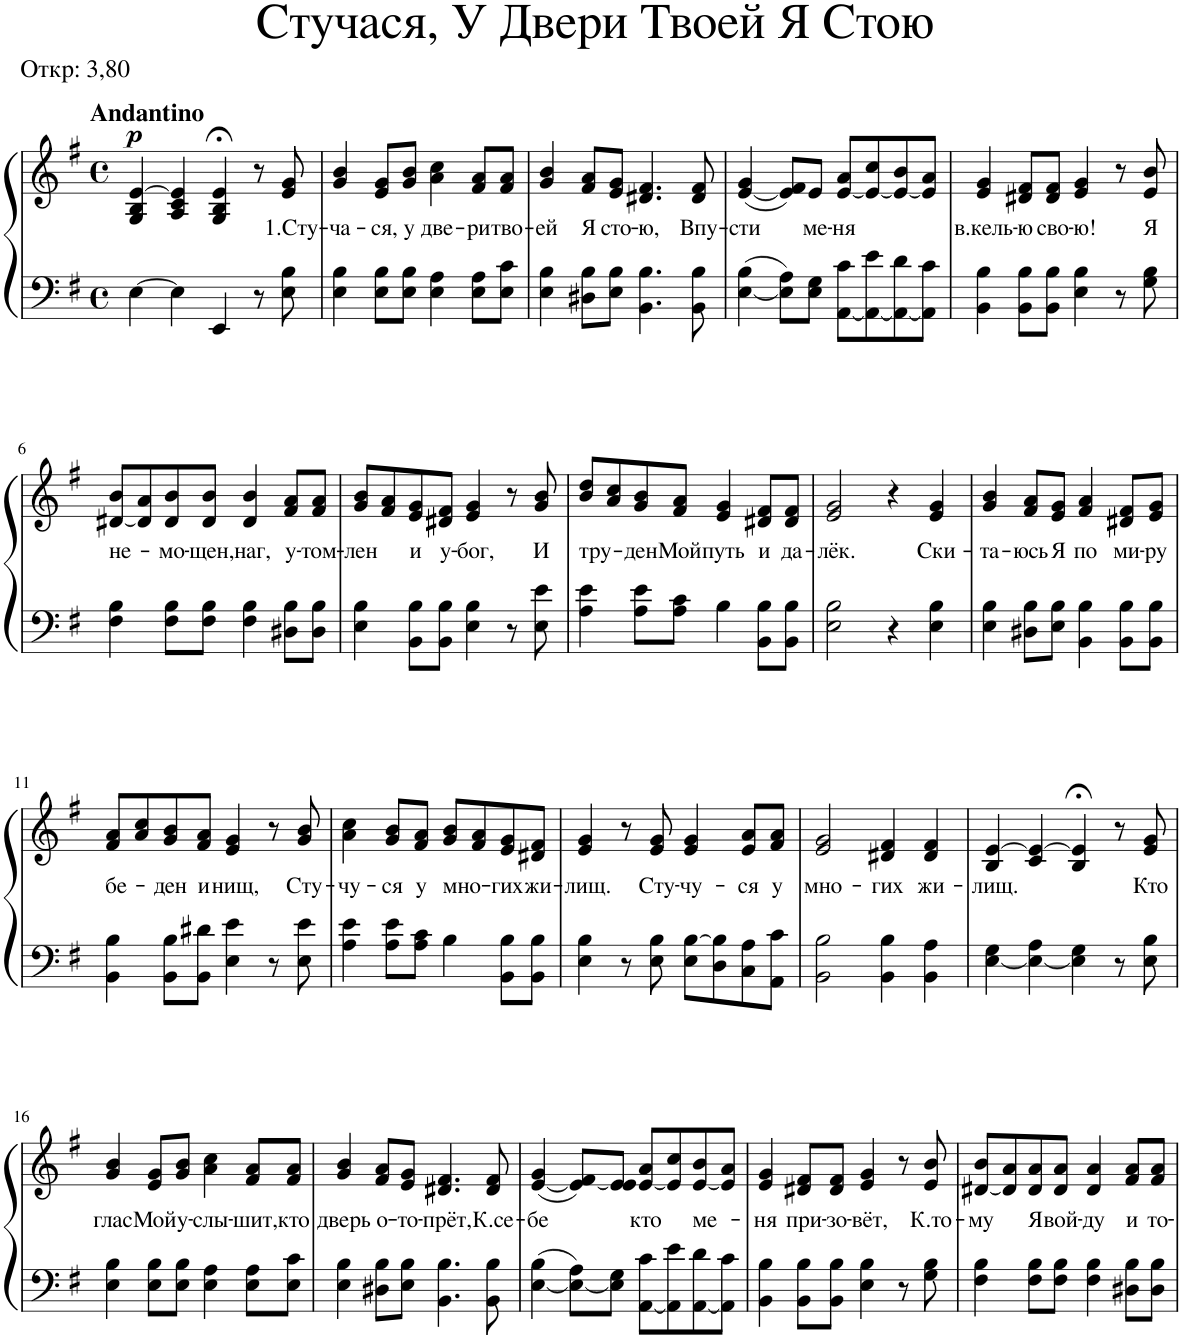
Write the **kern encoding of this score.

**kern	**kern	**text	**dynam
*part1	*part1	*part1	*part1
*staff2	*staff1	*staff1	*staff1/2
*I"Piano	*	*	*
*I'Pno.	*	*	*
*clefF4	*clefG2	*	*
*k[f#]	*k[f#]	*	*
*M4/4	*M4/4	*	*
*met(c)	*met(c)	*	*
=1	=1	=1	=1
!	!LO:TX:a:B:t=Andantino	!	!
!	!	!	!LO:DY:a
[4E\	4G/ 4B/ [4e/	.	p
4E\]	4A/ 4c/ 4e/]	.	.
4EE/	4G/;< 4B/;< 4e/;<	.	.
8r	8r	.	.
!	!	!LO:LY:b	!
8E\ 8B\	8e/ 8g/	1.Сту-	.
=2	=2	=2	=2
!	!	!LO:LY:b	!
4E\ 4B\	4g/ 4b/	-ча-	.
!	!	!LO:LY:b	!
8E\ 8B\L	8e/ 8g/L	-ся,	.
!	!	!LO:LY:b	!
8E\ 8B\J	8g/ 8b/J	у	.
!	!	!LO:LY:b	!
4E\ 4A\	4a\ 4cc\	две-	.
!	!	!LO:LY:b	!
8E\ 8A\L	8f#/ 8a/L	-ри	.
!	!	!LO:LY:b	!
8E\ 8c\J	8f#/ 8a/J	тво-	.
=3	=3	=3	=3
!	!	!LO:LY:b	!
4E\ 4B\	4g/ 4b/	-ей	.
!	!	!LO:LY:b	!
8D#X\ 8B\L	8f#/ 8a/L	Я	.
!	!	!LO:LY:b	!
8E\ 8B\J	8e/ 8g/J	сто-	.
!	!	!LO:LY:b	!
4.BB\ 4.B\	4.d#X/ 4.f#/	-ю,	.
!	!	!LO:LY:b	!
8BB\ 8B\	8d#/ 8f#/	Впу-	.
=4	=4	=4	=4
!	!	!LO:LY:b	!
[4E\ 4B\	([4e/ 4g/	-сти	.
8E\] 8A\L	8e/] 8f#/L)	.	.
!	!	!LO:LY:b	!
8E\ 8G\J	8e/J	ме-	.
!	!	!LO:LY:b	!
[8AA\ 8c\L	[8e/ 8a/L	-ня	.
8AA\_ 8e\	8e/_ 8cc/	.	.
8AA\_ 8d\	8e/_ 8b/	.	.
8AA\] 8c\J	8e/] 8a/J	.	.
=5	=5	=5	=5
!	!	!LO:LY:b	!
4BB\ 4B\	4e/ 4g/	в.кель-	.
!	!	!LO:LY:b	!
8BB\ 8B\L	8d#X/ 8f#/L	-ю	.
!	!	!LO:LY:b	!
8BB\ 8B\J	8d#/ 8f#/J	сво-	.
!	!	!LO:LY:b	!
4E\ 4B\	4e/ 4g/	-ю!	.
8r	8r	.	.
!	!	!LO:LY:b	!
8G\ 8B\	8e/ 8b/	Я	.
!!LO:LB:g=z
=6	=6	=6	=6
!	!	!LO:LY:b	!
4F#\ 4B\	[8d#X/ 8b/L	не-	.
.	8d#/] 8a/	.	.
!	!	!LO:LY:b	!
8F#\ 8B\L	8d#/ 8b/	-мо-	.
!	!	!LO:LY:b	!
8F#\ 8B\J	8d#/ 8b/J	-щен,	.
!	!	!LO:LY:b	!
4F#\ 4B\	4d#/ 4b/	наг,	.
!	!	!LO:LY:b	!
8D#X\ 8B\L	8f#/ 8a/L	у-	.
!	!	!LO:LY:b	!
8D#\ 8B\J	8f#/ 8a/J	-том-	.
=7	=7	=7	=7
!	!	!LO:LY:b	!
4E\ 4B\	8g/ 8b/L	-лен	.
.	8f#/ 8a/	.	.
!	!	!LO:LY:b	!
8BB\ 8B\L	8e/ 8g/	и	.
!	!	!LO:LY:b	!
8BB\ 8B\J	8d#X/ 8f#/J	у-	.
!	!	!LO:LY:b	!
4E\ 4B\	4e/ 4g/	-бог,	.
8r	8r	.	.
!	!	!LO:LY:b	!
8E\ 8e\	8g/ 8b/	И	.
=8	=8	=8	=8
!	!	!LO:LY:b	!
4A\ 4e\	8b/ 8dd/L	тру-	.
.	8a/ 8cc/	.	.
!	!	!LO:LY:b	!
8A\ 8e\L	8g/ 8b/	-ден	.
!	!	!LO:LY:b	!
8A\ 8c\J	8f#/ 8a/J	Мой	.
!	!	!LO:LY:b	!
4B\	4e/ 4g/	путь	.
!	!	!LO:LY:b	!
8BB\ 8B\L	8d#X/ 8f#/L	и	.
!	!	!LO:LY:b	!
8BB\ 8B\J	8d#/ 8f#/J	да-	.
=9	=9	=9	=9
!	!	!LO:LY:b	!
2E\ 2B\	2e/ 2g/	-лёк.	.
4r	4r	.	.
!	!	!LO:LY:b	!
4E\ 4B\	4e/ 4g/	Ски-	.
=10	=10	=10	=10
!	!	!LO:LY:b	!
4E\ 4B\	4g/ 4b/	-та-	.
!	!	!LO:LY:b	!
8D#X\ 8B\L	8f#/ 8a/L	-юсь	.
!	!	!LO:LY:b	!
8E\ 8B\J	8e/ 8g/J	Я	.
!	!	!LO:LY:b	!
4BB\ 4B\	4f#/ 4a/	по	.
!	!	!LO:LY:b	!
8BB\ 8B\L	8d#X/ 8f#/L	ми-	.
!	!	!LO:LY:b	!
8BB\ 8B\J	8e/ 8g/J	-ру	.
!!LO:LB:g=z
=11	=11	=11	=11
!	!	!LO:LY:b	!
4BB\ 4B\	8f#/ 8a/L	бе-	.
.	8a/ 8cc/	.	.
!	!	!LO:LY:b	!
8BB\ 8B\L	8g/ 8b/	-ден	.
!	!	!LO:LY:b	!
8BB\ 8d#X\J	8f#/ 8a/J	и	.
!	!	!LO:LY:b	!
4E\ 4e\	4e/ 4g/	нищ,	.
8r	8r	.	.
!	!	!LO:LY:b	!
8E\ 8e\	8g/ 8b/	Сту-	.
=12	=12	=12	=12
!	!	!LO:LY:b	!
4A\ 4e\	4a\ 4cc\	-чу-	.
!	!	!LO:LY:b	!
8A\ 8e\L	8g/ 8b/L	-ся	.
!	!	!LO:LY:b	!
8A\ 8c\J	8f#/ 8a/J	у	.
!	!	!LO:LY:b	!
4B\	8g/ 8b/L	мно-	.
.	8f#/ 8a/	.	.
!	!	!LO:LY:b	!
8BB\ 8B\L	8e/ 8g/	-гих	.
!	!	!LO:LY:b	!
8BB\ 8B\J	8d#X/ 8f#/J	жи-	.
=13	=13	=13	=13
!	!	!LO:LY:b	!
4E\ 4B\	4e/ 4g/	-лищ.	.
8r	8r	.	.
!	!	!LO:LY:b	!
8E\ 8B\	8e/ 8g/	Сту-	.
!	!	!LO:LY:b	!
8E\ [8B\L	4e/ 4g/	-чу-	.
8D\ 8B\]	.	.	.
!	!	!LO:LY:b	!
8C\ 8A\	8e/ 8a/L	-ся	.
!	!	!LO:LY:b	!
8AA\ 8c\J	8f#/ 8a/J	у	.
=14	=14	=14	=14
!	!	!LO:LY:b	!
2BB\ 2B\	2e/ 2g/	мно-	.
!	!	!LO:LY:b	!
4BB\ 4B\	4d#X/ 4f#/	-гих	.
!	!	!LO:LY:b	!
4BB\ 4A\	4d#/ 4f#/	жи-	.
=15	=15	=15	=15
!	!	!LO:LY:b	!
[4E\ 4G\	4B/ [4e/	-лищ.	.
4E\_ 4A\	4c/ 4e/_	.	.
4E\] 4G\	4B/;< 4e/];<	.	.
8r	8r	.	.
!	!	!LO:LY:b	!
8E\ 8B\	8e/ 8g/	Кто	.
!!LO:LB:g=z
=16	=16	=16	=16
!	!	!LO:LY:b	!
4E\ 4B\	4g/ 4b/	глас	.
!	!	!LO:LY:b	!
8E\ 8B\L	8e/ 8g/L	Мой	.
!	!	!LO:LY:b	!
8E\ 8B\J	8g/ 8b/J	у-	.
!	!	!LO:LY:b	!
4E\ 4A\	4a\ 4cc\	-слы-	.
!	!	!LO:LY:b	!
8E\ 8A\L	8f#/ 8a/L	-шит,	.
!	!	!LO:LY:b	!
8E\ 8c\J	8f#/ 8a/J	кто	.
=17	=17	=17	=17
!	!	!LO:LY:b	!
4E\ 4B\	4g/ 4b/	дверь	.
!	!	!LO:LY:b	!
8D#X\ 8B\L	8f#/ 8a/L	о-	.
!	!	!LO:LY:b	!
8E\ 8B\J	8e/ 8g/J	-то-	.
!	!	!LO:LY:b	!
4.BB\ 4.B\	4.d#X/ 4.f#/	-прёт,	.
!	!	!LO:LY:b	!
8BB\ 8B\	8d#/ 8f#/	К.се-	.
=18	=18	=18	=18
!	!	!LO:LY:b	!
[4E\ 4B\	([4e/ 4g/	-бе	.
8E\_ 8A\L	8e/_ 8f#/L)	.	.
8E\] 8G\J	8e/] 8e/J	.	.
!	!	!LO:LY:b	!
[8AA\ 8c\L	[8e/ 8a/L	кто	.
8AA\] 8e\	8e/] 8cc/	.	.
!	!	!LO:LY:b	!
[8AA\ 8d\	[8e/ 8b/	ме-	.
8AA\] 8c\J	8e/] 8a/J	.	.
=19	=19	=19	=19
!	!	!LO:LY:b	!
4BB\ 4B\	4e/ 4g/	-ня	.
!	!	!LO:LY:b	!
8BB\ 8B\L	8d#X/ 8f#/L	при-	.
!	!	!LO:LY:b	!
8BB\ 8B\J	8d#/ 8f#/J	-зо-	.
!	!	!LO:LY:b	!
4E\ 4B\	4e/ 4g/	-вёт,	.
8r	8r	.	.
!	!	!LO:LY:b	!
8G\ 8B\	8e/ 8b/	К.то-	.
=20	=20	=20	=20
!	!	!LO:LY:b	!
4F#\ 4B\	[8d#X/ 8b/L	-му	.
.	8d#/] 8a/	.	.
!	!	!LO:LY:b	!
8F#\ 8B\L	8d#/ 8a/	Я	.
!	!	!LO:LY:b	!
8F#\ 8B\J	8d#/ 8a/J	вой-	.
!	!	!LO:LY:b	!
4F#\ 4B\	4d#/ 4a/	-ду	.
!	!	!LO:LY:b	!
8D#X\ 8B\L	8f#/ 8a/L	и	.
!	!	!LO:LY:b	!
8D#\ 8B\J	8f#/ 8a/J	то-	.
=	=	=	=
*-	*-	*-	*-
